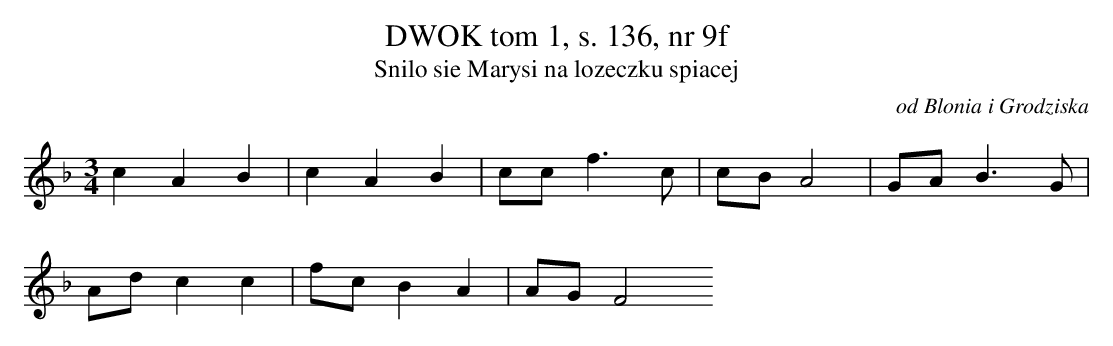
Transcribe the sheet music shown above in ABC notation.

X:1
T:DWOK tom 1, s. 136, nr 9f
T:Snilo sie Marysi na lozeczku spiacej
O:od Blonia i Grodziska
M:3/4
L:1/8
K:F
c2A2B2 | c2A2B2 | ccf3c | cBA4 |GAB3G |
 Adc2c2 | fcB2A2 | AGF4
